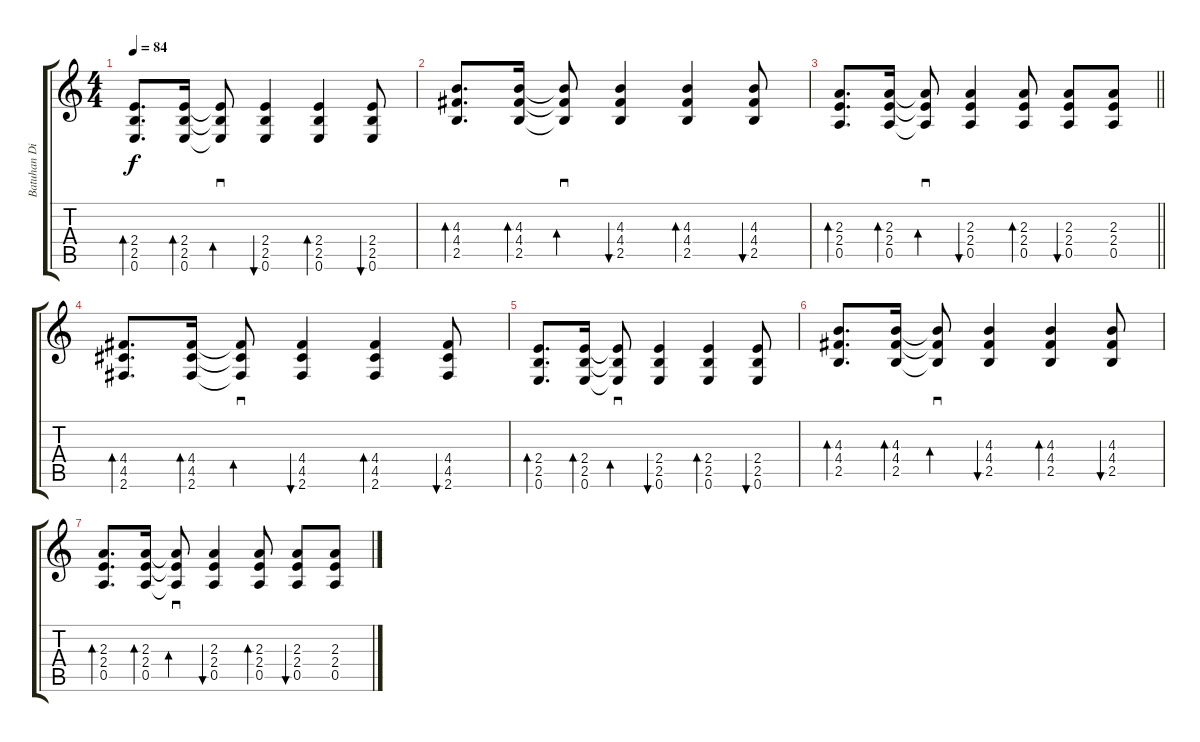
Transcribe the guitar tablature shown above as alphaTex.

\track ("Batuhan Distortion" "Batuhan Di") {instrument distortionguitar}
\staff {score tabs}
\tuning (E4 B3 G3 D3 A2 E2) {hide}
\ts (4 4)
\tempo 84
\clef g2
\ks c
(2.4 2.5 0.6).8{d bd 60 dy f} (2.4 2.5 0.6).16{bd 60} (2.4{t} 2.5{t} 0.6{t}).8{sd bd 60} (2.4 2.5 0.6).4{bu 30} (2.4 2.5 0.6).4{bd 30} (2.4 2.5 0.6).8{bu 30} |
(4.3 4.4 2.5).8{d bd 60} (4.3 4.4 2.5).16{bd 60} (4.3{t} 4.4{t} 2.5{t}).8{sd bd 60} (4.3 4.4 2.5).4{bu 30} (4.3 4.4 2.5).4{bd 30} (4.3 4.4 2.5).8{bu 30} |
\barLineRight lightlight
(2.3 2.4 0.5).8{d bd 60} (2.3 2.4 0.5).16{bd 60} (2.3{t} 2.4{t} 0.5{t}).8{sd bd 60} (2.3 2.4 0.5).4{bu 30} (2.3 2.4 0.5).8{bd 30} (2.3 2.4 0.5).8{bu 30} (2.3 2.4 0.5).8 |
(4.4 4.5 2.6).8{d bd 60} (4.4 4.5 2.6).16{bd 60} (4.4{t} 4.5{t} 2.6{t}).8{sd bd 60} (4.4 4.5 2.6).4{bu 30} (4.4 4.5 2.6).4{bd 30} (4.4 4.5 2.6).8{bu 30} |
(2.4 2.5 0.6).8{d bd 60} (2.4 2.5 0.6).16{bd 60} (2.4{t} 2.5{t} 0.6{t}).8{sd bd 60} (2.4 2.5 0.6).4{bu 30} (2.4 2.5 0.6).4{bd 30} (2.4 2.5 0.6).8{bu 30} |
(4.3 4.4 2.5).8{d bd 60} (4.3 4.4 2.5).16{bd 60} (4.3{t} 4.4{t} 2.5{t}).8{sd bd 60} (4.3 4.4 2.5).4{bu 30} (4.3 4.4 2.5).4{bd 30} (4.3 4.4 2.5).8{bu 30} |
(2.3 2.4 0.5).8{d bd 60} (2.3 2.4 0.5).16{bd 60} (2.3{t} 2.4{t} 0.5{t}).8{sd bd 60} (2.3 2.4 0.5).4{bu 30} (2.3 2.4 0.5).8{bd 30} (2.3 2.4 0.5).8{bu 30} (2.3 2.4 0.5).8
